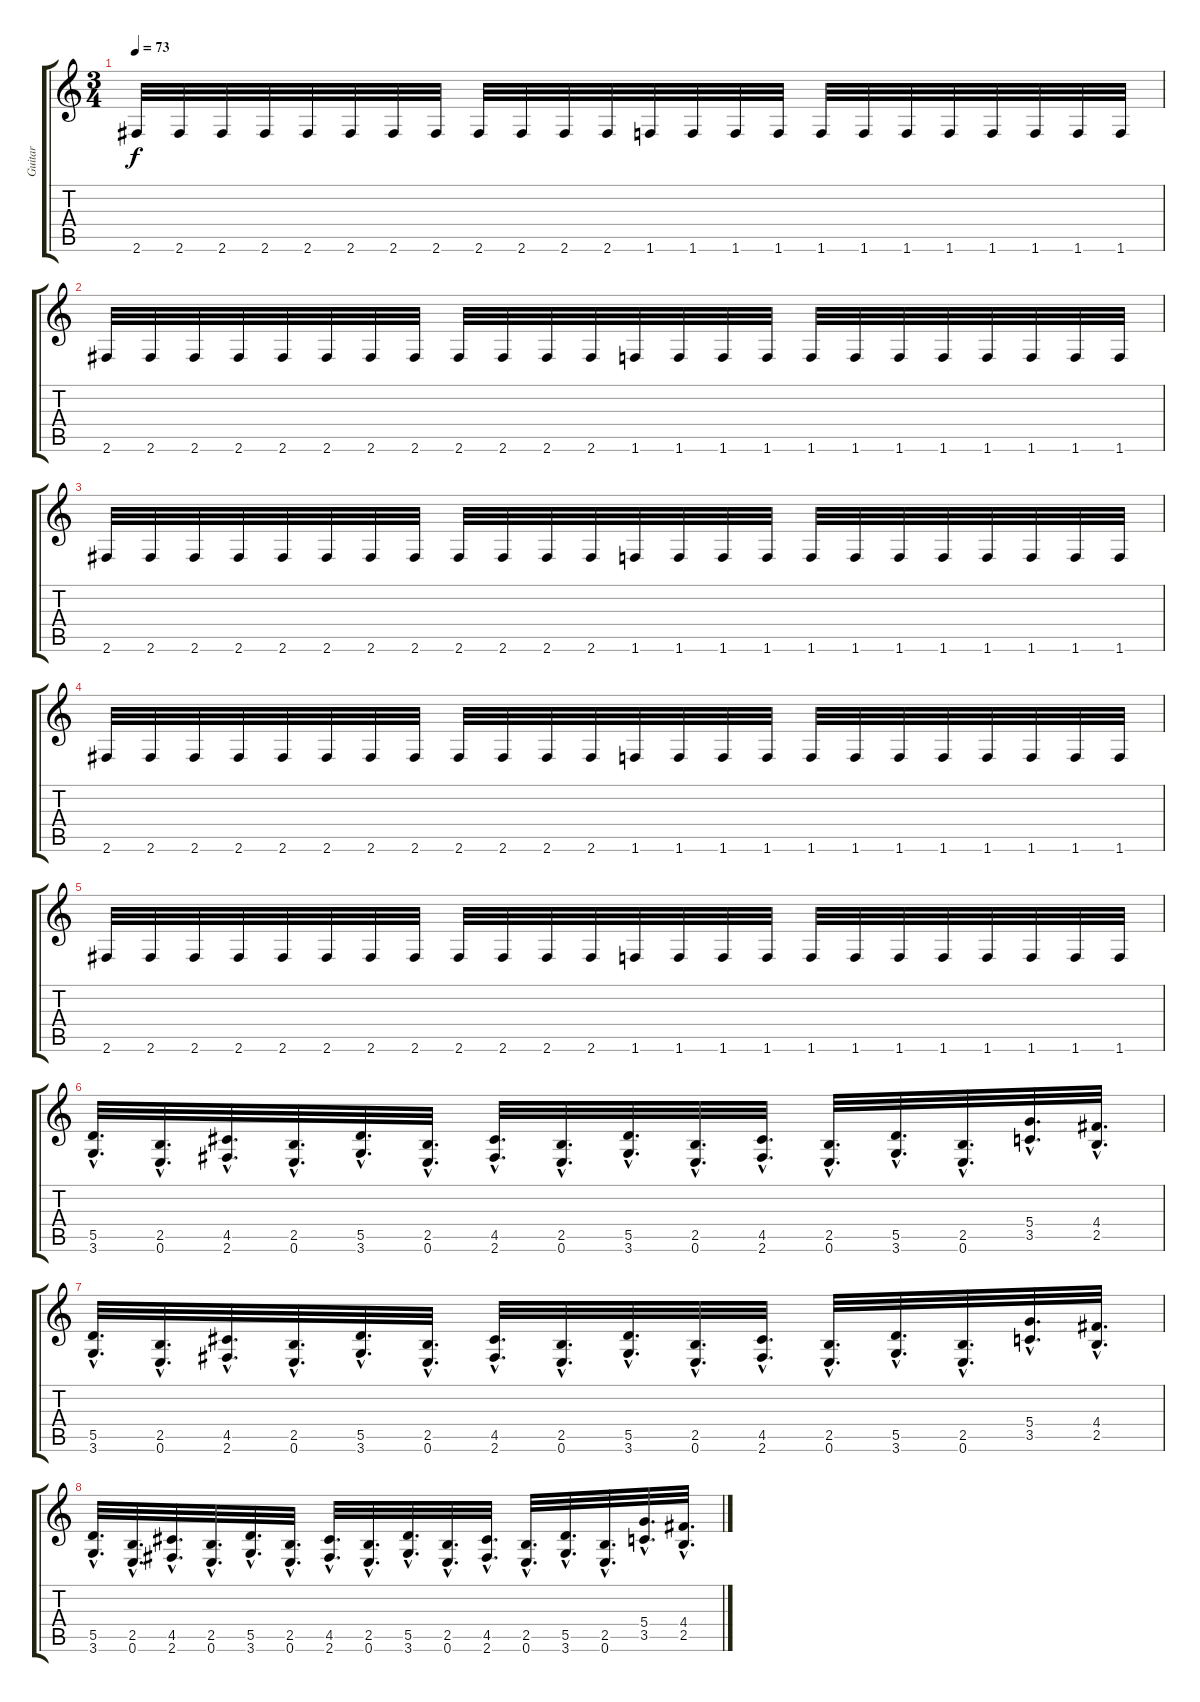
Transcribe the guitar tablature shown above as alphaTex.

\track ("Guitar" "Guitar") {instrument distortionguitar}
\staff {score tabs}
\tuning (E4 B3 G3 D3 A2 E2) {hide}
\ts (3 4)
\tempo 73
\clef g2
\ks c
2.6.32{dy f} 2.6.32 2.6.32 2.6.32 2.6.32 2.6.32 2.6.32 2.6.32 2.6.32 2.6.32 2.6.32 2.6.32 1.6.32 1.6.32 1.6.32 1.6.32 1.6.32 1.6.32 1.6.32 1.6.32 1.6.32 1.6.32 1.6.32 1.6.32 |
2.6.32 2.6.32 2.6.32 2.6.32 2.6.32 2.6.32 2.6.32 2.6.32 2.6.32 2.6.32 2.6.32 2.6.32 1.6.32 1.6.32 1.6.32 1.6.32 1.6.32 1.6.32 1.6.32 1.6.32 1.6.32 1.6.32 1.6.32 1.6.32 |
2.6.32 2.6.32 2.6.32 2.6.32 2.6.32 2.6.32 2.6.32 2.6.32 2.6.32 2.6.32 2.6.32 2.6.32 1.6.32 1.6.32 1.6.32 1.6.32 1.6.32 1.6.32 1.6.32 1.6.32 1.6.32 1.6.32 1.6.32 1.6.32 |
2.6.32 2.6.32 2.6.32 2.6.32 2.6.32 2.6.32 2.6.32 2.6.32 2.6.32 2.6.32 2.6.32 2.6.32 1.6.32 1.6.32 1.6.32 1.6.32 1.6.32 1.6.32 1.6.32 1.6.32 1.6.32 1.6.32 1.6.32 1.6.32 |
2.6.32 2.6.32 2.6.32 2.6.32 2.6.32 2.6.32 2.6.32 2.6.32 2.6.32 2.6.32 2.6.32 2.6.32 1.6.32 1.6.32 1.6.32 1.6.32 1.6.32 1.6.32 1.6.32 1.6.32 1.6.32 1.6.32 1.6.32 1.6.32 |
(5.5{hac} 3.6{hac}).32{d} (2.5{hac} 0.6{hac}).32{d} (4.5{hac} 2.6{hac}).32{d} (2.5{hac} 0.6{hac}).32{d} (5.5{hac} 3.6{hac}).32{d} (2.5{hac} 0.6{hac}).32{d} (4.5{hac} 2.6{hac}).32{d} (2.5{hac} 0.6{hac}).32{d} (5.5{hac} 3.6{hac}).32{d} (2.5{hac} 0.6{hac}).32{d} (4.5{hac} 2.6{hac}).32{d} (2.5{hac} 0.6{hac}).32{d} (5.5{hac} 3.6{hac}).32{d} (2.5{hac} 0.6{hac}).32{d} (5.4{hac} 3.5{hac}).32{d} (4.4{hac} 2.5{hac}).32{d} |
(5.5{hac} 3.6{hac}).32{d} (2.5{hac} 0.6{hac}).32{d} (4.5{hac} 2.6{hac}).32{d} (2.5{hac} 0.6{hac}).32{d} (5.5{hac} 3.6{hac}).32{d} (2.5{hac} 0.6{hac}).32{d} (4.5{hac} 2.6{hac}).32{d} (2.5{hac} 0.6{hac}).32{d} (5.5{hac} 3.6{hac}).32{d} (2.5{hac} 0.6{hac}).32{d} (4.5{hac} 2.6{hac}).32{d} (2.5{hac} 0.6{hac}).32{d} (5.5{hac} 3.6{hac}).32{d} (2.5{hac} 0.6{hac}).32{d} (5.4{hac} 3.5{hac}).32{d} (4.4{hac} 2.5{hac}).32{d} |
(5.5{hac} 3.6{hac}).32{d} (2.5{hac} 0.6{hac}).32{d} (4.5{hac} 2.6{hac}).32{d} (2.5{hac} 0.6{hac}).32{d} (5.5{hac} 3.6{hac}).32{d} (2.5{hac} 0.6{hac}).32{d} (4.5{hac} 2.6{hac}).32{d} (2.5{hac} 0.6{hac}).32{d} (5.5{hac} 3.6{hac}).32{d} (2.5{hac} 0.6{hac}).32{d} (4.5{hac} 2.6{hac}).32{d} (2.5{hac} 0.6{hac}).32{d} (5.5{hac} 3.6{hac}).32{d} (2.5{hac} 0.6{hac}).32{d} (5.4{hac} 3.5{hac}).32{d} (4.4{hac} 2.5{hac}).32{d}
